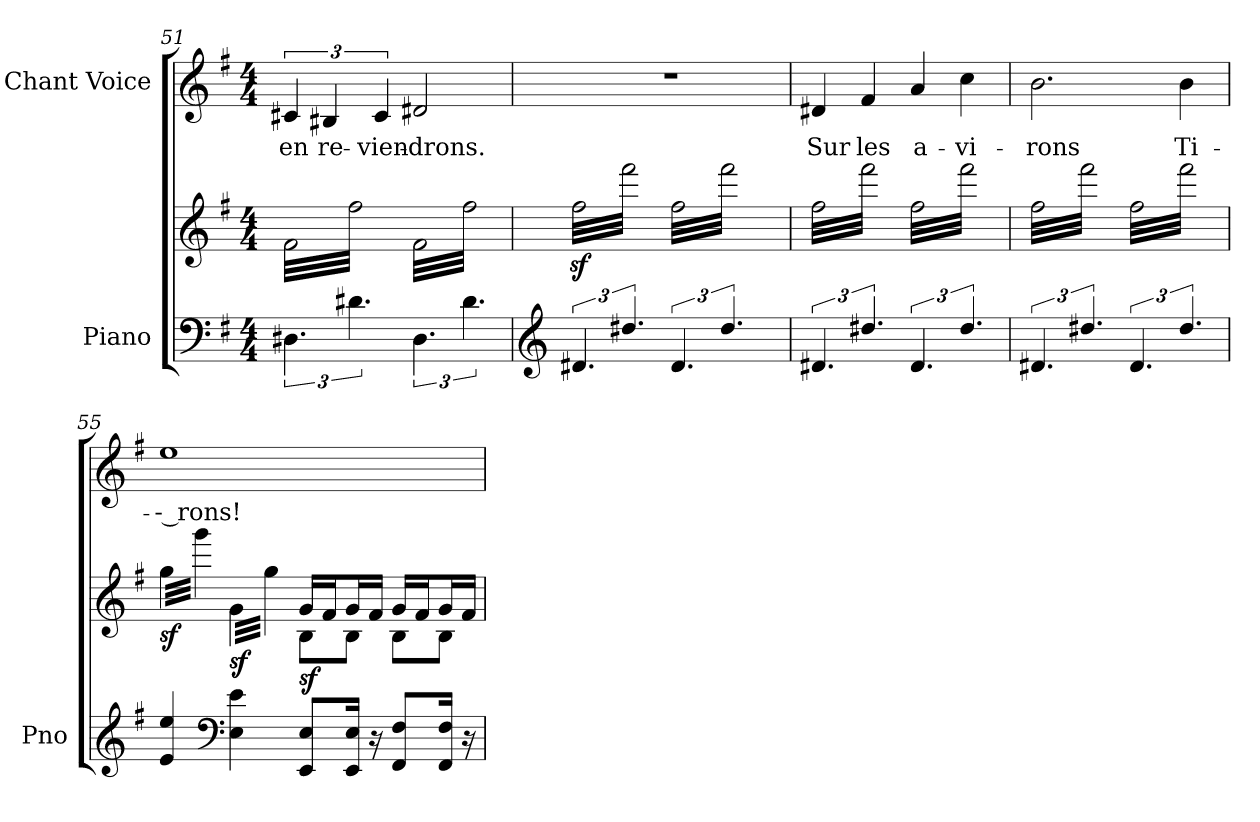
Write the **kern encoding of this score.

**kern	**kern	**dynam	**kern	**text
*part2	*part2	*part2	*part1	*part1
*staff3	*staff2	*staff2/3	*staff1	*staff1
*I"Piano	*	*	*I"Chant Voice	*
*I'Pno	*	*	*	*
!!LO:LB:g=z
*clefF4	*clefG2	*	*clefG2	*
*k[f#]	*k[f#]	*	*k[f#]	*
*M4/4	*M4/4	*	*M4/4	*
=51	=51	=51	=51	=51
!	!	!	!	!LO:LY:b
*	*tremolo	*	*	*
6.D#X\	32f#\LLL	.	6c#X/	en
.	32ff#\	.	.	.
.	32f#\	.	.	.
.	32ff#\	.	.	.
.	32f#\	.	.	.
.	32ff#\	.	.	.
!	!	!	!	!LO:LY:b
.	.	.	6B#X/	re-
.	32f#\	.	.	.
.	32ff#\	.	.	.
6.d#X\	32f#\	.	.	.
.	32ff#\	.	.	.
.	32f#\	.	.	.
!	!	!	!	!LO:LY:b
.	.	.	6c#/	-vien-
.	32ff#\	.	.	.
.	32f#\	.	.	.
.	32ff#\	.	.	.
.	32f#\	.	.	.
.	32ff#\JJJ	.	.	.
!	!	!	!	!LO:LY:b
6.D#\	32f#\LLL	.	2d#X/	-drons.
.	32ff#\	.	.	.
.	32f#\	.	.	.
.	32ff#\	.	.	.
.	32f#\	.	.	.
.	32ff#\	.	.	.
.	32f#\	.	.	.
.	32ff#\	.	.	.
6.d#\	32f#\	.	.	.
.	32ff#\	.	.	.
.	32f#\	.	.	.
.	32ff#\	.	.	.
.	32f#\	.	.	.
.	32ff#\	.	.	.
.	32f#\	.	.	.
.	32ff#\JJJ	.	.	.
=52	=52	=52	=52	=52
*clefG2	*	*	*	*
6.d#X/	(32ff#z<\LLL	.	1r	.
.	32fff#\	.	.	.
.	32ff#z<\	.	.	.
.	32fff#\	.	.	.
.	32ff#z<\	.	.	.
.	32fff#\	.	.	.
.	32ff#z<\	.	.	.
.	32fff#\	.	.	.
6.dd#X/	32ff#z<\	.	.	.
.	32fff#\	.	.	.
.	32ff#z<\	.	.	.
.	32fff#\	.	.	.
.	32ff#z<\	.	.	.
.	32fff#\	.	.	.
.	32ff#z<\	.	.	.
.	32fff#\JJJ	.	.	.
6.d#/	32ff#\LLL	.	.	.
.	32fff#\)	.	.	.
.	32ff#\	.	.	.
.	32fff#\)	.	.	.
.	32ff#\	.	.	.
.	32fff#\)	.	.	.
.	32ff#\	.	.	.
.	32fff#\)	.	.	.
6.dd#/	32ff#\	.	.	.
.	32fff#\)	.	.	.
.	32ff#\	.	.	.
.	32fff#\)	.	.	.
.	32ff#\	.	.	.
.	32fff#\)	.	.	.
.	32ff#\	.	.	.
.	32fff#\)JJJ	.	.	.
=53	=53	=53	=53	=53
!	!	!	!	!LO:LY:b
6.d#X/	(32ff#\LLL	.	4d#X/	Sur
.	32fff#\	.	.	.
.	32ff#\	.	.	.
.	32fff#\	.	.	.
.	32ff#\	.	.	.
.	32fff#\	.	.	.
.	32ff#\	.	.	.
.	32fff#\	.	.	.
!	!	!	!	!LO:LY:b
6.dd#X/	32ff#\	.	4f#/	les
.	32fff#\	.	.	.
.	32ff#\	.	.	.
.	32fff#\	.	.	.
.	32ff#\	.	.	.
.	32fff#\	.	.	.
.	32ff#\	.	.	.
.	32fff#\JJJ	.	.	.
!	!	!	!	!LO:LY:b
6.d#/	32ff#\LLL	.	4a/	a-
.	32fff#\)	.	.	.
.	32ff#\	.	.	.
.	32fff#\)	.	.	.
.	32ff#\	.	.	.
.	32fff#\)	.	.	.
.	32ff#\	.	.	.
.	32fff#\)	.	.	.
!	!	!	!	!LO:LY:b
6.dd#/	32ff#\	.	4cc\	-vi-
.	32fff#\)	.	.	.
.	32ff#\	.	.	.
.	32fff#\)	.	.	.
.	32ff#\	.	.	.
.	32fff#\)	.	.	.
.	32ff#\	.	.	.
.	32fff#\)JJJ	.	.	.
=54	=54	=54	=54	=54
!	!	!	!	!LO:LY:b
6.d#X/	(32ff#\LLL	.	2.b\	-rons
.	32fff#\	.	.	.
.	32ff#\	.	.	.
.	32fff#\	.	.	.
.	32ff#\	.	.	.
.	32fff#\	.	.	.
.	32ff#\	.	.	.
.	32fff#\	.	.	.
6.dd#X/	32ff#\	.	.	.
.	32fff#\	.	.	.
.	32ff#\	.	.	.
.	32fff#\	.	.	.
.	32ff#\	.	.	.
.	32fff#\	.	.	.
.	32ff#\	.	.	.
.	32fff#\JJJ	.	.	.
6.d#/	32ff#\LLL	.	.	.
.	32fff#\)	.	.	.
.	32ff#\	.	.	.
.	32fff#\)	.	.	.
.	32ff#\	.	.	.
.	32fff#\)	.	.	.
.	32ff#\	.	.	.
.	32fff#\)	.	.	.
!	!	!	!	!LO:LY:b
6.dd#/	32ff#\	.	4b\	Ti-
.	32fff#\)	.	.	.
.	32ff#\	.	.	.
.	32fff#\)	.	.	.
.	32ff#\	.	.	.
.	32fff#\)	.	.	.
.	32ff#\	.	.	.
.	32fff#\)JJJ	.	.	.
!!LO:PB:g=z
=55	=55	=55	=55	=55
*	*^	*	*	*
!	!	!	!LO:DY:b	!	!LO:LY:b
4e/ 4ee/	32gg\LLL	2ryy	sf	1ee	-- rons!
.	32ggg\	.	.	.	.
.	32gg\	.	.	.	.
.	32ggg\	.	.	.	.
.	32gg\	.	.	.	.
.	32ggg\	.	.	.	.
.	32gg\	.	.	.	.
.	32ggg\JJJ	.	.	.	.
*clefF4	*	*	*	*	*
!	!	!	!LO:DY:b	!	!
4E\ 4e\	32g\LLL	.	sf	.	.
.	32gg\	.	.	.	.
.	32g\	.	.	.	.
.	32gg\	.	.	.	.
.	32g\	.	.	.	.
.	32gg\	.	.	.	.
.	32g\	.	.	.	.
.	32gg\JJJ	.	.	.	.
*	*Xtremolo	*	*	*	*
!	!	!	!LO:DY:b	!	!
8EE/ 8E/L	16g/LL	8B\L	sf	.	.
.	.	.	.	.	.
.	16f#/J	.	.	.	.
.	.	.	.	.	.
16EE/ 16E/Jk	16g/L	8B\J	.	.	.
16r	16f#/JJ	.	.	.	.
8FF#/ 8F#/L	16g/LL	8B\L	.	.	.
.	16f#/J	.	.	.	.
16FF#/ 16F#/Jk	16g/L	8B\J	.	.	.
16r	16f#/JJ	.	.	.	.
*	*v	*v	*	*	*
=	=	=	=	=
*-	*-	*-	*-	*-
